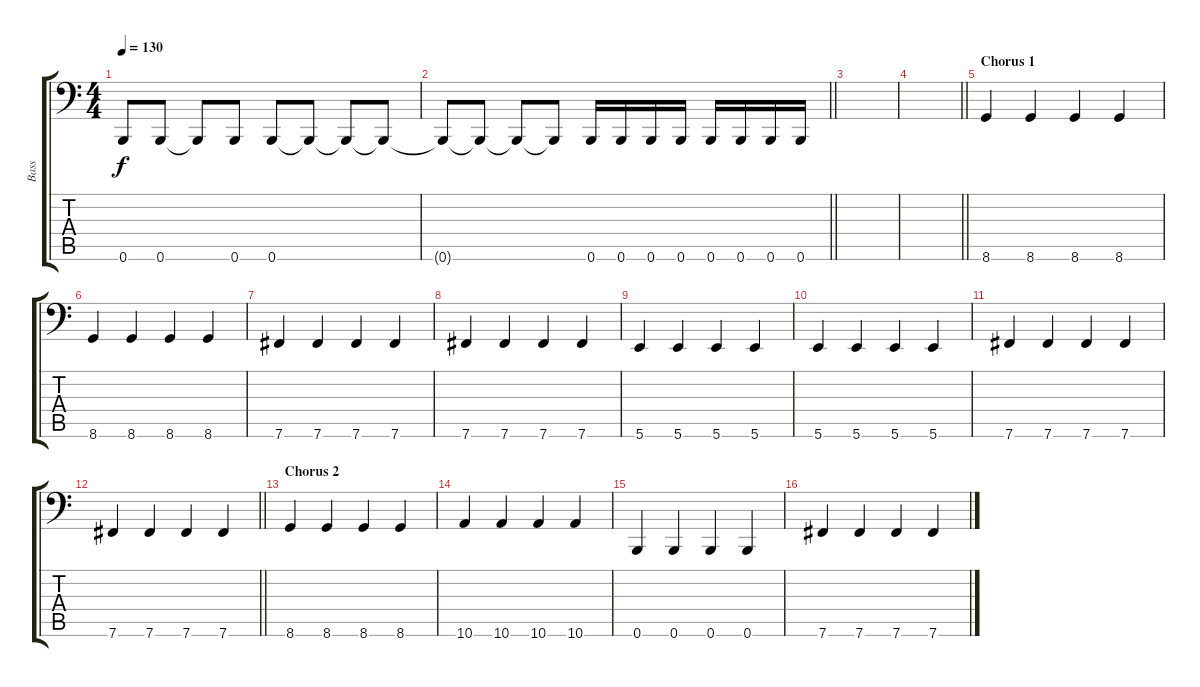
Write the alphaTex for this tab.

\track ("Bass" "Bass") {instrument electricbasspick}
\staff {score tabs}
\tuning (Db3 Ab2 E2 B1 Gb1 B0) {hide}
\ts (4 4)
\tempo 130
\clef f4
\ks c
0.6.8{dy f} 0.6.8 0.6{t}.8 0.6.8 0.6.8 0.6{t}.8 0.6{t}.8 0.6{t}.8 |
\barLineRight lightlight
0.6{t}.8 0.6{t}.8 0.6{t}.8 0.6{t}.8 0.6.16 0.6.16 0.6.16 0.6.16 0.6.16 0.6.16 0.6.16 0.6.16 |
\section ("" "")
|
\barLineRight lightlight
|
\section ("" "Chorus 1")
8.6.4 8.6.4 8.6.4 8.6.4 |
8.6.4 8.6.4 8.6.4 8.6.4 |
7.6.4 7.6.4 7.6.4 7.6.4 |
7.6.4 7.6.4 7.6.4 7.6.4 |
5.6.4 5.6.4 5.6.4 5.6.4 |
5.6.4 5.6.4 5.6.4 5.6.4 |
7.6.4 7.6.4 7.6.4 7.6.4 |
\barLineRight lightlight
7.6.4 7.6.4 7.6.4 7.6.4 |
\section ("" "Chorus 2")
8.6.4 8.6.4 8.6.4 8.6.4 |
10.6.4 10.6.4 10.6.4 10.6.4 |
0.6.4 0.6.4 0.6.4 0.6.4 |
7.6.4 7.6.4 7.6.4 7.6.4
